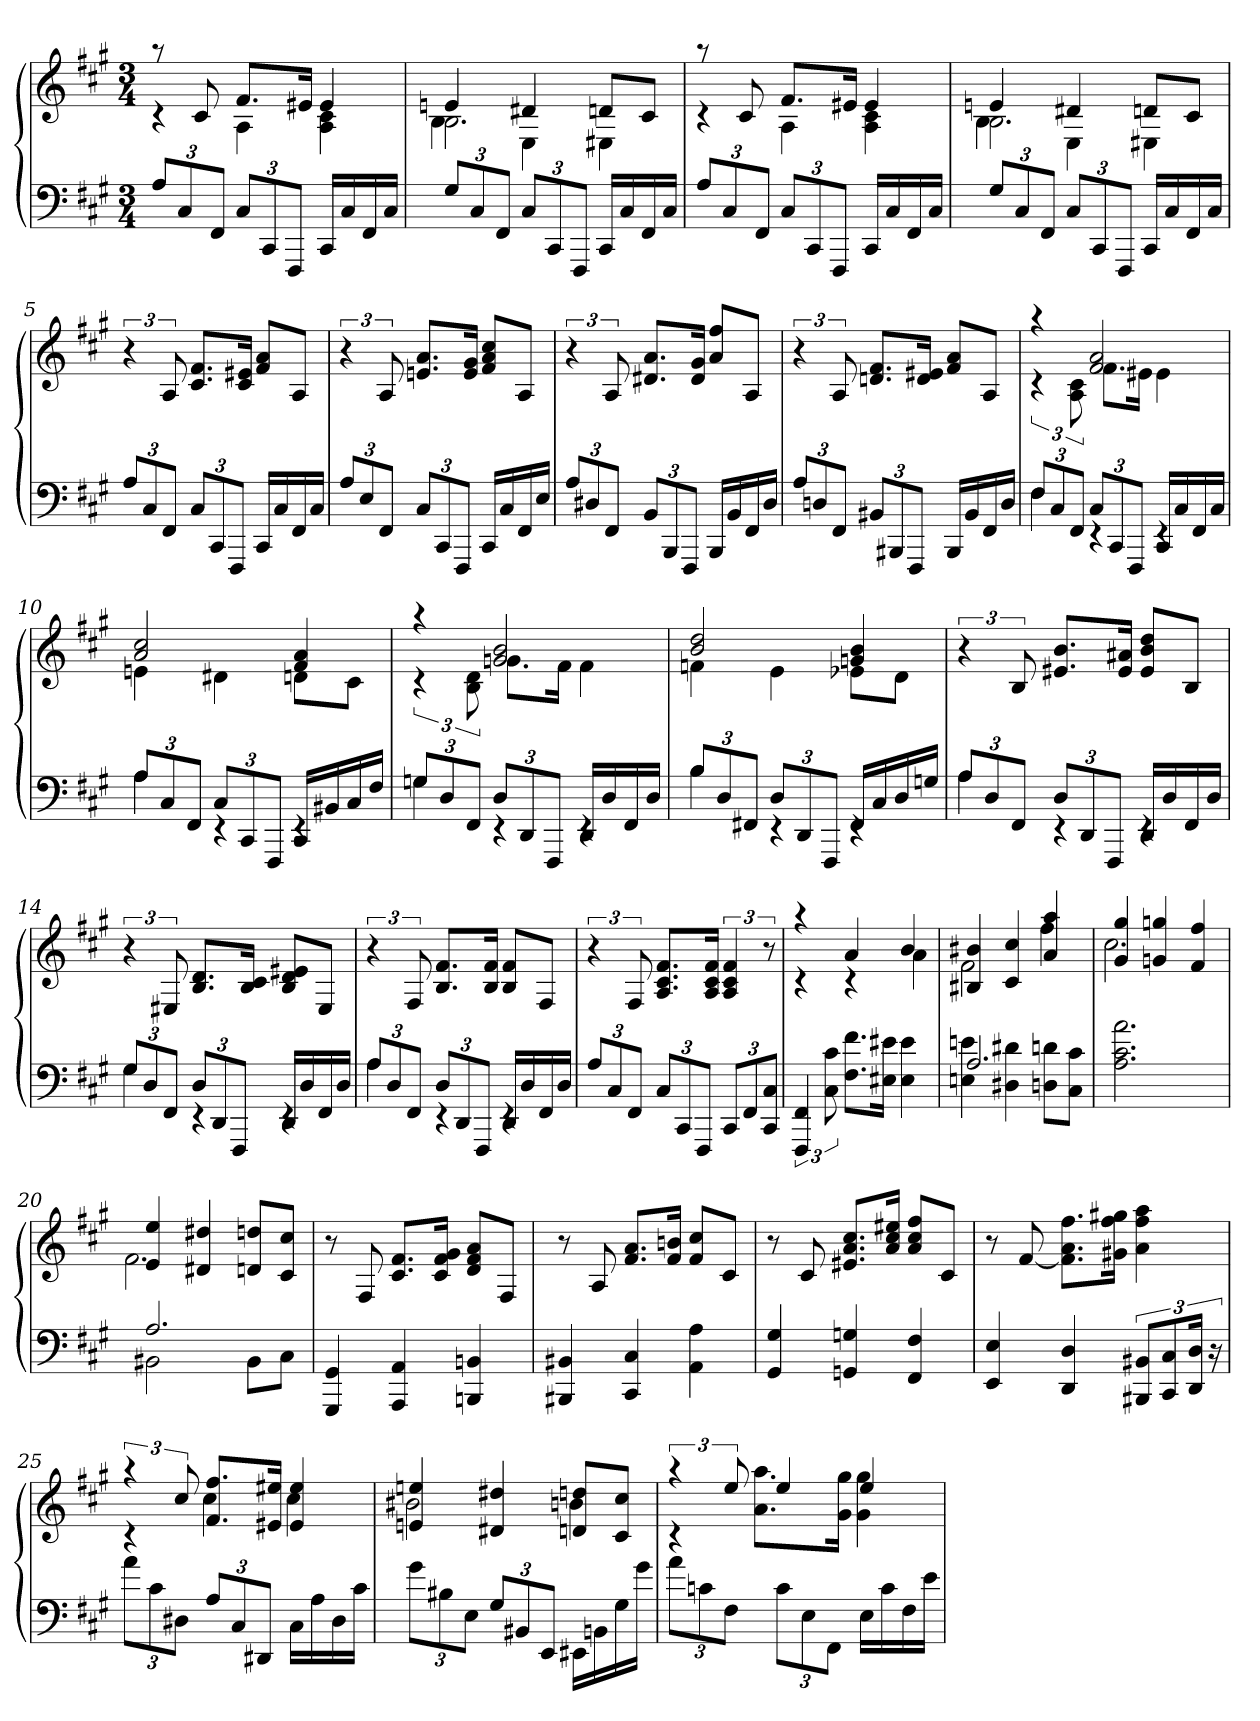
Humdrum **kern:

**kern	**kern
*part1	*part1
*staff2	*staff1
*clefF4	*clefG2
*k[f#c#g#]	*k[f#c#g#]
*f#:	*f#:
*M3/4	*M3/4
=1	=1
*	*^
12AL	8raa	4rc
12C#	.	.
.	8c#	.
12FF#J	.	.
12C#L	8.f#L	4A
12CC#	.	.
12FFF#J	.	.
.	16e#XJk	.
16CC#LL	4e#	4A 4c#
16C#	.	.
16FF#	.	.
16C#JJ	.	.
=2	=2	=2
*	*	*^
12G#L	4en	2.B	4B\
12C#	.	.	.
12FF#J	.	.	.
12C#L	4d#X	.	4E\
12CC#	.	.	.
12FFF#J	.	.	.
16CC#LL	8dnL	.	4E#X\
16C#	.	.	.
16FF#	8c#J	.	.
16C#JJ	.	.	.
*	*	*v	*v
=3	=3	=3
12AL	8raa	4rc
12C#	.	.
.	8c#	.
12FF#J	.	.
12C#L	8.f#L	4A
12CC#	.	.
12FFF#J	.	.
.	16e#XJk	.
16CC#LL	4e#	4A 4c#
16C#	.	.
16FF#	.	.
16C#JJ	.	.
=4	=4	=4
*	*	*^
12G#L	4en	2.B	4B\
12C#	.	.	.
12FF#J	.	.	.
12C#L	4d#X	.	4E\
12CC#	.	.	.
12FFF#J	.	.	.
16CC#LL	8dnL	.	4E#X\
16C#	.	.	.
16FF#	8c#J	.	.
16C#JJ	.	.	.
*	*v	*v	*v
=5	=5
12AL	6r
12C#	.
12FF#J	12A
12C#L	8.c# 8.f#L
12CC#	.
12FFF#J	.
.	16c# 16e#XJk
16CC#LL	8f# 8aL
16C#	.
16FF#	8AJ
16C#JJ	.
=6	=6
12AL	6r
12E	.
12FF#J	12A
12C#L	8.en 8.aL
12CC#	.
12FFF#J	.
.	16e 16g#Jk
16CC#LL	8f# 8a 8cc#L
16C#	.
16FF#	8AJ
16EJJ	.
=7	=7
12AL	6r
12D#X	.
12FF#J	12A
12BBL	8.d#X 8.aL
12BBB	.
12FFF#J	.
.	16d# 16g#Jk
16BBBLL	8a 8ff#L
16BB	.
16FF#	8AJ
16D#JJ	.
=8	=8
12AL	6r
12Dn	.
12FF#J	12A
12BB#XL	8.dn 8.f#L
12BBB#X	.
12FFF#J	.
.	16d 16e#XJk
16BBB#LL	8f# 8aL
16BB#	.
16FF#	8AJ
16DJJ	.
=9	=9
*^	*^
12F#L	4F#	4raa	6rc
12C#	.	.	.
12FF#J	.	.	12A 12c#
12C#L	4rEE	2f# 2a	8.f#L
12CC#	.	.	.
12FFF#J	.	.	.
.	.	.	16e#XJk
16CC#LL	4rEE	.	4e#
16C#	.	.	.
16FF#	.	.	.
16C#JJ	.	.	.
=10	=10	=10	=10
12AL	4A	2a 2cc#	4en
12C#	.	.	.
12FF#J	.	.	.
12C#L	4rEE	.	4d#X
12CC#	.	.	.
12FFF#J	.	.	.
16CC#LL	4rEE	4f# 4a	8dnL
16BB#X	.	.	.
16C#	.	.	8c#J
16F#JJ	.	.	.
=11	=11	=11	=11
12GnL	4G	4raa	6rc
12D	.	.	.
12FF#J	.	.	12B 12d
12DL	4rEE	2gn 2b	8.gL
12DD	.	.	.
12FFF#J	.	.	.
.	.	.	16f#Jk
16DDLL	4rEE	.	4f#
16D	.	.	.
16FF#	.	.	.
16DJJ	.	.	.
=12	=12	=12	=12
12BL	4B	2b 2dd	4fn
12D	.	.	.
12FF#XJ	.	.	.
12DL	4rEE	.	4e
12DD	.	.	.
12FFF#J	.	.	.
16FF#LL	4rEE	4gn 4b	8e-XL
16C#	.	.	.
16D	.	.	8dJ
16GnJJ	.	.	.
*	*	*v	*v
=13	=13	=13
12AL	4A	6r
12D	.	.
12FF#J	.	12B
12DL	4rEE	8.e#X 8.bL
12DD	.	.
12FFF#J	.	.
.	.	16e# 16a#XJk
16DDLL	4rEE	8e# 8b 8ddL
16D	.	.
16FF#	.	8BJ
16DJJ	.	.
=14	=14	=14
12G#L	4G#	6r
12D	.	.
12FF#J	.	12E#X
12DL	4rEE	8.B 8.dL
12DD	.	.
12FFF#J	.	.
.	.	16B 16c#Jk
16DDLL	4rEE	8B 8d 8e#XL
16D	.	.
16FF#	.	8E#J
16DJJ	.	.
=15	=15	=15
12AL	4A	6r
12D	.	.
12FF#J	.	12F#
12DL	4rEE	8.B 8.f#L
12DD	.	.
12FFF#J	.	.
.	.	16B 16f#Jk
16DDLL	4rEE	8B 8f#L
16D	.	.
16FF#	.	8F#J
16DJJ	.	.
*v	*v	*
=16	=16
12AL	6r
12C#	.
12FF#J	12F#
12C#L	8.A 8.c# 8.f#L
12CC#	.
12FFF#J	.
.	16A 16c# 16f#Jk
12CC#L	6A 6c# 6f#
12FF#	.
12CC# 12C#J	12r
=17	=17
*	*^
6FFF# 6FF#	4raa	4rc
12C# 12c#	.	.
8.F# 8.f#L	4a	4rc
16E#X 16e#XJk	.	.
4E# 4e#	4b	4a
=18	=18	=18
*^	*	*
2.A	4En 4en	4B#X 4b#X	2f#
.	4D#X 4d#X	4c# 4cc#	.
.	8Dn 8dnL	4a 4aa	4ff#
.	8C# 8c#J	.	.
*v	*v	*	*
=19	=19	=19
2.A 2.c# 2.a	4g# 4gg#	2.cc#
.	4gn 4ggn	.
.	4f# 4ff#	.
=20	=20	=20
*^	*	*
2.A	2BB#X	4e 4ee	2.f#
.	.	4d#X 4dd#X	.
.	8BB#L	8dn 8ddnL	.
.	8C#J	8c# 8cc#J	.
*v	*v	*	*
*	*v	*v
=21	=21
4GGG# 4GG#	8r
.	8F#
4AAA 4AA	8.c# 8.f#L
.	16c# 16f# 16g#Jk
4BBBn 4BBn	8d 8f# 8aL
.	8F#J
=22	=22
4BBB#X 4BB#X	8r
.	8A
4CC# 4C#	8.f# 8.aL
.	16f# 16bnJk
4AA 4A	8f# 8cc#L
.	8c#J
=23	=23
4GG# 4G#	8r
.	8c#
4GGn 4Gn	8.e#X 8.a 8.cc#L
.	16a 16cc# 16ee#XJk
4FF# 4F#	8a 8cc# 8ff#L
.	8c#J
=24	=24
4EE 4E	8r
.	[8f#
4DD 4D	8.f#] 8.a 8.ff#L
.	16g#X 16ff# 16gg#XJk
12BBB#X 12BB#XL	4a 4ff# 4aa
12CC# 12C#	.
24DD 24DJk	.
24r	.
=25	=25
*	*^
12aL	6raa	4rc
12c#	.	.
12D#XJ	12cc#	.
12AL	8.f# 8.ff#L	4cc#
12C#	.	.
12DD#XJ	.	.
.	16e#X 16ee#XJk	.
16C#LL	4e# 4ee#	4cc#
16A	.	.
16D#	.	.
16c#JJ	.	.
=26	=26	=26
12g#L	4en 4een	2b#X
12B#X	.	.
12EJ	.	.
12G#L	4d#X 4dd#X	.
12BB#X	.	.
12EEJ	.	.
16EE#XLL	8dn 8ddnL	4bn
16BBn	.	.
16G#	8c# 8cc#J	.
16g#JJ	.	.
=27	=27	=27
12aL	6raa	4rc
12cn	.	.
12F#J	12ee	.
12cL	4ee	8.a 8.aaL
12E	.	.
12FF#J	.	.
.	.	16g# 16gg#Jk
16ELL	4ee	4g# 4gg#
16c	.	.
16F#	.	.
16eJJ	.	.
*	*v	*v
=	=
*-	*-
